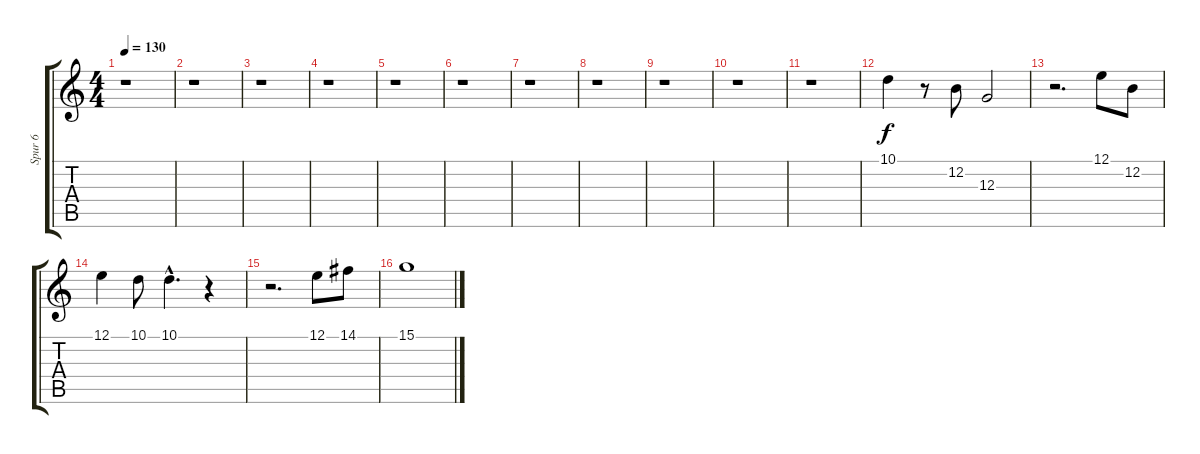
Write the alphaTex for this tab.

\track ("Spur 6" "Spur 6") {instrument lead3calliope}
\staff {score tabs}
\tuning (E4 B3 G3 D3 A2 E2) {hide}
\ts (4 4)
\tempo 130
\clef g2
\ks c
r.1{dy f instrument lead3calliope} |
r.1 |
r.1 |
r.1 |
r.1 |
r.1 |
r.1 |
r.1 |
r.1 |
r.1 |
r.1 |
10.1.4 r.8 12.2.8 12.3.2 |
r.2{d} 12.1.8 12.2.8 |
12.1.4 10.1.8 10.1{hac}.4{d} r.4 |
r.2{d} 12.1.8 14.1.8 |
15.1.1
